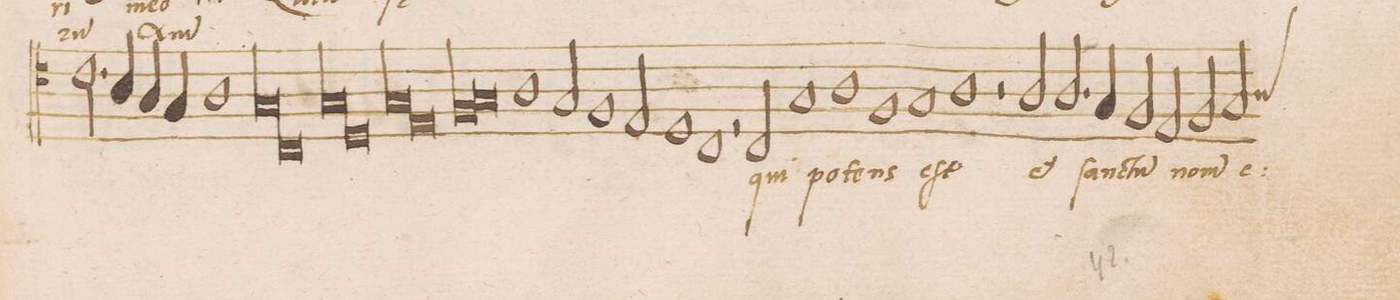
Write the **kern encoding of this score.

**kern	**text	**text
*I"BASVS	*	*
*clefC4	*	*
*k[]	*	*
*met(c|)	*	*
*M2/1	*	*
4C/	.	.
2.c\	.	.
=46	=46	=46
4B/	.	.
4A/	.	.
4G/	.	.
1A	.	.
=47	=47	=47
*lig	*	*
1G	.	.
1C	.	.
*Xlig	*	*
=48	=48	=48
*lig	*	*
1G	.	.
1D	.	.
*Xlig	*	*
=49	=49	=49
*lig	*	*
1G	.	.
1E	.	.
*Xlig	*	*
=50	=50	=50
*lig	*	*
1F	.	.
1G	.	.
*Xlig	*	*
=51	=51	=51
1A	.	.
2G/	.	.
1F/	.	.
=52	=52	=52
2E/	.	.
1D	.	.
=53	=53	=53
1C	.	.
2r	.	.
2C/	qui	.
=54	=54	=54
1G	po-	.
1A	-tens	.
=55	=55	=55
1F	eſt	.
1G	.	.
=56	=56	=56
1A	.	.
2r	.	.
2A/	et	.
=57	=57	=57
2.A/	ſan-	.
4G/	.	.
2F/	-ctu(m)	.
2E/	no-	.
=58	=58	=58
2F/	-m(en)	.
*custos:A	*	*
2G/	e-	.
*-	*-	*-
